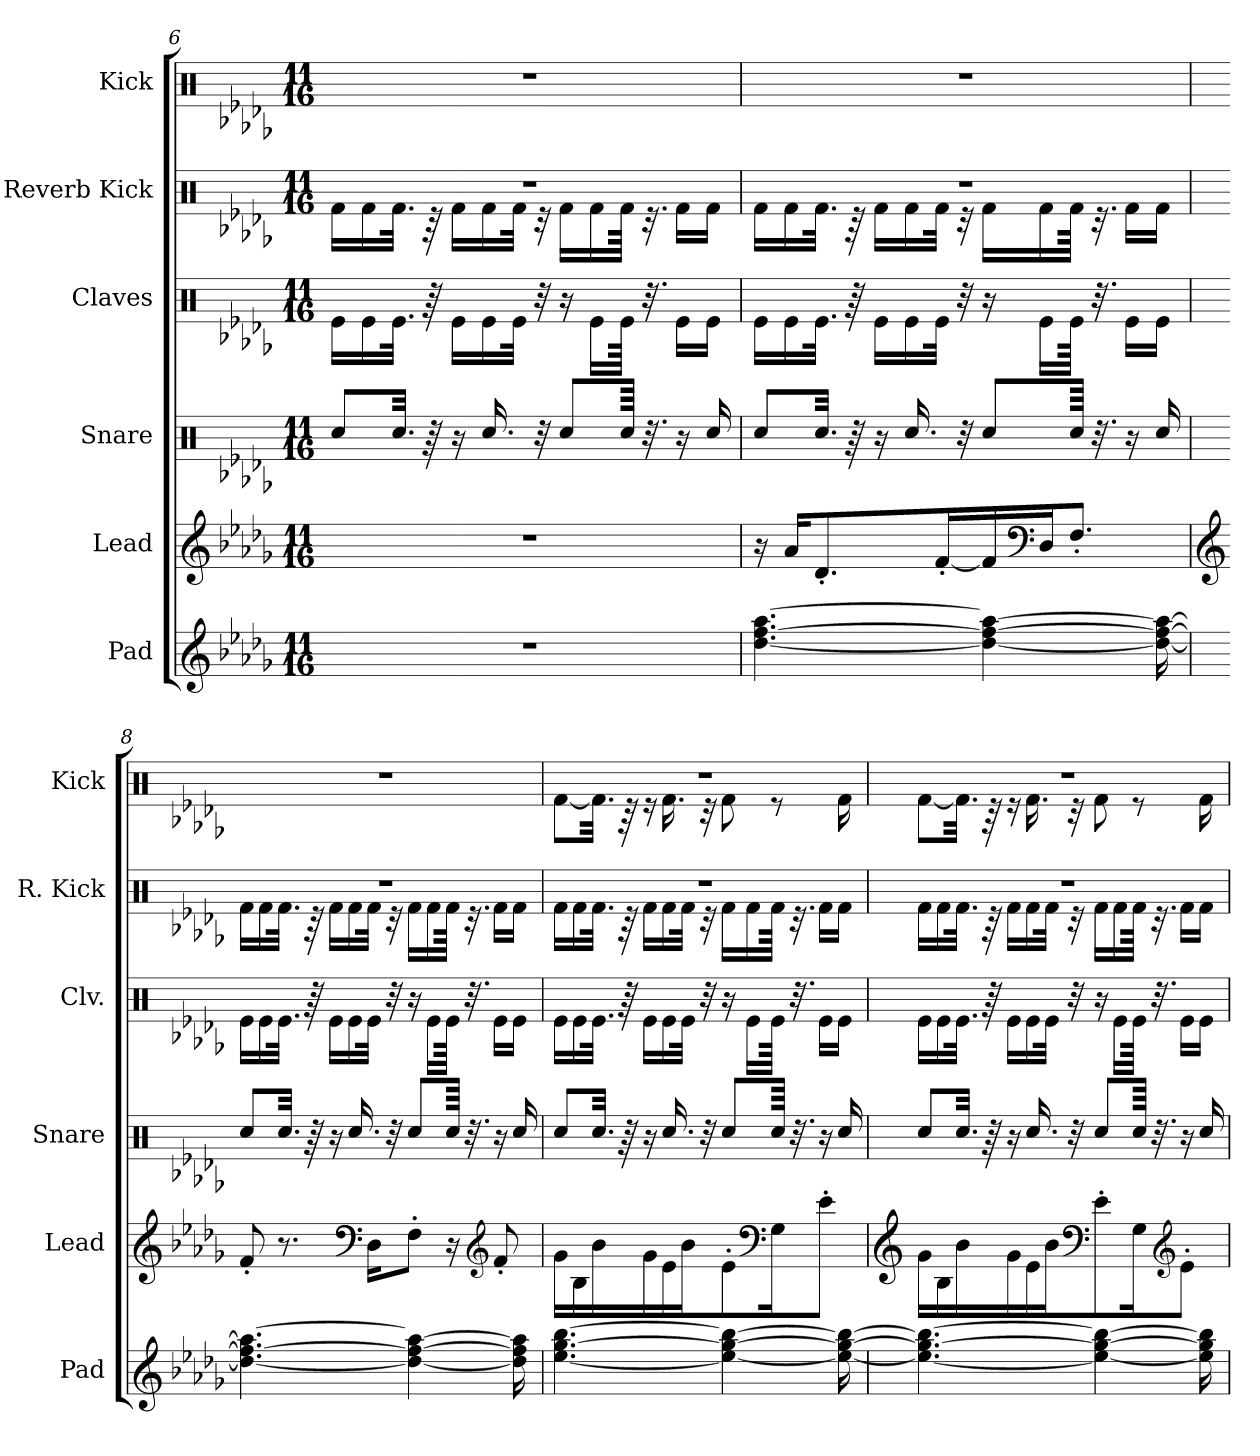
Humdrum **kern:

**kern	**kern	**kern	**kern	**kern	**kern
*part6	*part5	*part4	*part3	*part2	*part1
*staff6	*staff5	*staff4	*staff3	*staff2	*staff1
*I"Pad	*I"Lead	*I"Snare	*I"Claves	*I"Reverb Kick	*I"Kick
*I'Pad	*I'Lead	*I'Snare	*I'Clv.	*I'R. Kick	*I'Kick
*clefG2	*clefG2	*clefX	*clefX	*clefX	*clefX
*k[b-e-a-d-g-]	*k[b-e-a-d-g-]	*k[b-e-a-d-g-]	*k[b-e-a-d-g-]	*k[b-e-a-d-g-]	*k[b-e-a-d-g-]
*M11/16	*M11/16	*M11/16	*M11/16	*M11/16	*M11/16
=6	=6	=6	=6	=6	=6
*	*	*	*	*^	*
16%11r	16%11r	8Rcc/L	16Re\LL	16%11r	16Rf\LL	16%11r
.	.	.	16Re\	.	16Rf\	.
.	.	32.Rcc/Jkk	32.Re\JJk	.	32.Rf\JJk	.
.	.	64r	64r	.	64r	.
.	.	16r	16Re\LL	.	16Rf\LL	.
.	.	16.Rcc/	16Re\	.	16Rf\	.
.	.	.	32Re\JJk	.	32Rf\JJk	.
.	.	32r	32r	.	32r	.
.	.	8Rcc/L	16r	.	16Rf\LL	.
.	.	.	16Re\LL	.	16Rf\	.
.	.	64Rcc/Jkkk	64Re\JJkk	.	64Rf\JJkk	.
.	.	32.r	32.r	.	32.r	.
.	.	16r	16Re\LL	.	16Rf\LL	.
.	.	16Rcc/	16Re\JJ	.	16Rf\JJ	.
!!LO:LB:g=z
=7	=7	=7	=7	=7	=7	=7
[4.dd-\ [4.ff\ [4.aa-\	16r	8Rcc/L	16Re\LL	16%11r	16Rf\LL	16%11r
.	16a-/KL	.	16Re\	.	16Rf\	.
.	8.d-'/	32.Rcc/Jkk	32.Re\JJk	.	32.Rf\JJk	.
.	.	64r	64r	.	64r	.
.	.	16r	16Re\LL	.	16Rf\LL	.
.	.	16.Rcc/	16Re\	.	16Rf\	.
.	[16f'/L	.	32Re\JJk	.	32Rf\JJk	.
.	.	32r	32r	.	32r	.
4dd-\_ 4ff\_ 4aa-\_	16f/]	8Rcc/L	16r	.	16Rf\LL	.
*	*clefF4	*	*	*	*	*
.	16D-/J	.	16Re\LL	.	16Rf\	.
.	8.F'/J	64Rcc/Jkkk	64Re\JJkk	.	64Rf\JJkk	.
.	.	32.r	32.r	.	32.r	.
.	.	16r	16Re\LL	.	16Rf\LL	.
16dd-\_ 16ff\_ 16aa-\_	.	16Rcc/	16Re\JJ	.	16Rf\JJ	.
=8	=8	=8	=8	=8	=8	=8
*	*clefG2	*	*	*	*	*
4.dd-\_ 4.ff\_ 4.aa-\_	8f'/	8Rcc/L	16Re\LL	16%11r	16Rf\LL	16%11r
.	.	.	16Re\	.	16Rf\	.
.	8.r	32.Rcc/Jkk	32.Re\JJk	.	32.Rf\JJk	.
.	.	64r	64r	.	64r	.
.	.	16r	16Re\LL	.	16Rf\LL	.
.	.	16.Rcc/	16Re\	.	16Rf\	.
*	*clefF4	*	*	*	*	*
.	16D-\KL	.	32Re\JJk	.	32Rf\JJk	.
.	.	32r	32r	.	32r	.
4dd-\_ 4ff\_ 4aa-\_	8F'\J	8Rcc/L	16r	.	16Rf\LL	.
.	.	.	16Re\LL	.	16Rf\	.
.	16r	64Rcc/Jkkk	64Re\JJkk	.	64Rf\JJkk	.
.	.	32.r	32.r	.	32.r	.
*	*clefG2	*	*	*	*	*
.	8f'/	16r	16Re\LL	.	16Rf\LL	.
16dd-\] 16ff\] 16aa-\]	.	16Rcc/	16Re\JJ	.	16Rf\JJ	.
!!LO:PB:g=z
=9	=9	=9	=9	=9	=9	=9
*	*	*	*	*	*	*^
[4.ee-\ [4.gg-\ [4.bb-\	16g-\LL	8Rcc/L	16Re\LL	16%11r	16Rf\LL	16%11r	[8Rf\L
.	16B-\	.	16Re\	.	16Rf\	.	.
.	16b-\	32.Rcc/Jkk	32.Re\JJk	.	32.Rf\JJk	.	32.Rf\Jkk]
.	.	64r	64r	.	64r	.	64r
.	16g-\	16r	16Re\LL	.	16Rf\LL	.	16r
.	16e-\	16.Rcc/	16Re\	.	16Rf\	.	16.Rf\
.	16b-\J	.	32Re\JJk	.	32Rf\JJk	.	.
.	.	32r	32r	.	32r	.	32r
4ee-\_ 4gg-\_ 4bb-\_	8e-'\	8Rcc/L	16r	.	16Rf\LL	.	8Rf\
.	.	.	16Re\LL	.	16Rf\	.	.
*	*clefF4	*	*	*	*	*	*
.	16G-\K	64Rcc/Jkkk	64Re\JJkk	.	64Rf\JJkk	.	8r
.	.	32.r	32.r	.	32.r	.	.
.	8e-'\J	16r	16Re\LL	.	16Rf\LL	.	.
16ee-\_ 16gg-\_ 16bb-\_	.	16Rcc/	16Re\JJ	.	16Rf\JJ	.	16Rf\
=10	=10	=10	=10	=10	=10	=10	=10
*	*clefG2	*	*	*	*	*	*
4.ee-\_ 4.gg-\_ 4.bb-\_	16g-\LL	8Rcc/L	16Re\LL	16%11r	16Rf\LL	16%11r	[8Rf\L
.	16B-\	.	16Re\	.	16Rf\	.	.
.	16b-\	32.Rcc/Jkk	32.Re\JJk	.	32.Rf\JJk	.	32.Rf\Jkk]
.	.	64r	64r	.	64r	.	64r
.	16g-\	16r	16Re\LL	.	16Rf\LL	.	16r
.	16e-\	16.Rcc/	16Re\	.	16Rf\	.	16.Rf\
.	16b-\J	.	32Re\JJk	.	32Rf\JJk	.	.
.	.	32r	32r	.	32r	.	32r
*	*clefF4	*	*	*	*	*	*
4ee-\_ 4gg-\_ 4bb-\_	8e-'\	8Rcc/L	16r	.	16Rf\LL	.	8Rf\
.	.	.	16Re\LL	.	16Rf\	.	.
.	16G-\K	64Rcc/Jkkk	64Re\JJkk	.	64Rf\JJkk	.	8r
.	.	32.r	32.r	.	32.r	.	.
*	*clefG2	*	*	*	*	*	*
.	8e-'\J	16r	16Re\LL	.	16Rf\LL	.	.
16ee-\] 16gg-\] 16bb-\]	.	16Rcc/	16Re\JJ	.	16Rf\JJ	.	16Rf\
*	*	*	*	*v	*v	*	*
*	*	*	*	*	*v	*v
=	=	=	=	=	=
*-	*-	*-	*-	*-	*-
